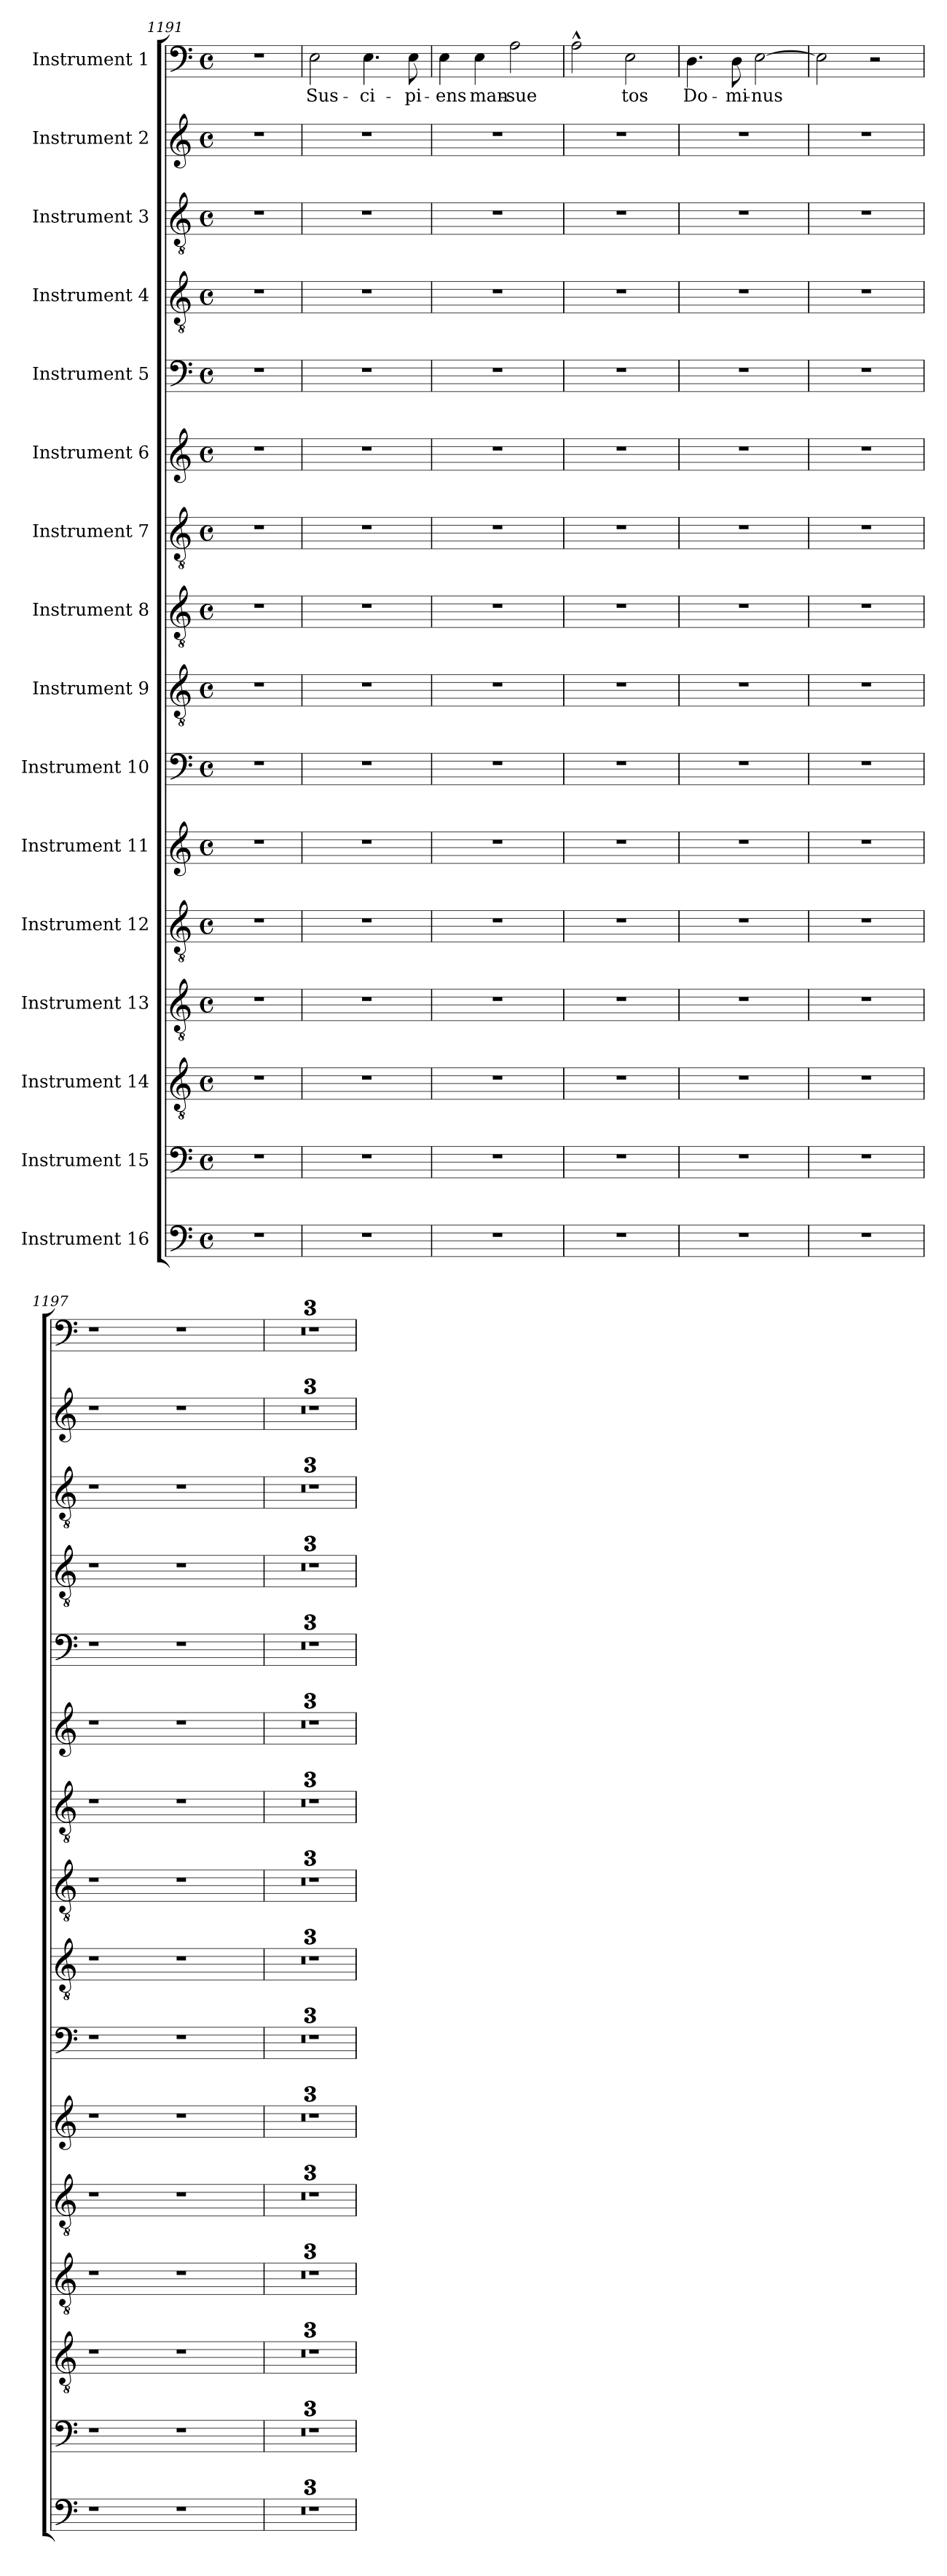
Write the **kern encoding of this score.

**kern	**kern	**kern	**kern	**kern	**kern	**kern	**kern	**kern	**kern	**kern	**kern	**kern	**kern	**kern	**kern	**text
*part16	*part15	*part14	*part13	*part12	*part11	*part10	*part9	*part8	*part7	*part6	*part5	*part4	*part3	*part2	*part1	*part1
*staff16	*staff15	*staff14	*staff13	*staff12	*staff11	*staff10	*staff9	*staff8	*staff7	*staff6	*staff5	*staff4	*staff3	*staff2	*staff1	*staff1
*I"Instrument 16	*I"Instrument 15	*I"Instrument 14	*I"Instrument 13	*I"Instrument 12	*I"Instrument 11	*I"Instrument 10	*I"Instrument 9	*I"Instrument 8	*I"Instrument 7	*I"Instrument 6	*I"Instrument 5	*I"Instrument 4	*I"Instrument 3	*I"Instrument 2	*I"Instrument 1	*
*clefF4	*clefF4	*clefGv2	*clefGv2	*clefGv2	*clefG2	*clefF4	*clefGv2	*clefGv2	*clefGv2	*clefG2	*clefF4	*clefGv2	*clefGv2	*clefG2	*clefF4	*
*k[]	*k[]	*k[]	*k[]	*k[]	*k[]	*k[]	*k[]	*k[]	*k[]	*k[]	*k[]	*k[]	*k[]	*k[]	*k[]	*
*C:	*C:	*C:	*C:	*C:	*C:	*C:	*C:	*C:	*C:	*C:	*C:	*C:	*C:	*C:	*C:	*
*M4/4	*M4/4	*M4/4	*M4/4	*M4/4	*M4/4	*M4/4	*M4/4	*M4/4	*M4/4	*M4/4	*M4/4	*M4/4	*M4/4	*M4/4	*M4/4	*
*met(c)	*met(c)	*met(c)	*met(c)	*met(c)	*met(c)	*met(c)	*met(c)	*met(c)	*met(c)	*met(c)	*met(c)	*met(c)	*met(c)	*met(c)	*met(c)	*
=1191	=1191	=1191	=1191	=1191	=1191	=1191	=1191	=1191	=1191	=1191	=1191	=1191	=1191	=1191	=1191	=1191
1r	1r	1r	1r	1r	1r	1r	1r	1r	1r	1r	1r	1r	1r	1r	1r	.
=1192	=1192	=1192	=1192	=1192	=1192	=1192	=1192	=1192	=1192	=1192	=1192	=1192	=1192	=1192	=1192	=1192
!	!	!	!	!	!	!	!	!	!	!	!	!	!	!	!	!LO:LY:b:cj
1r	1r	1r	1r	1r	1r	1r	1r	1r	1r	1r	1r	1r	1r	1r	2E\	Sus-
!	!	!	!	!	!	!	!	!	!	!	!	!	!	!	!	!LO:LY:b:cj
.	.	.	.	.	.	.	.	.	.	.	.	.	.	.	4.E\	-ci-
!	!	!	!	!	!	!	!	!	!	!	!	!	!	!	!	!LO:LY:b:cj
.	.	.	.	.	.	.	.	.	.	.	.	.	.	.	8E\	-pi-
=1193	=1193	=1193	=1193	=1193	=1193	=1193	=1193	=1193	=1193	=1193	=1193	=1193	=1193	=1193	=1193	=1193
!	!	!	!	!	!	!	!	!	!	!	!	!	!	!	!	!LO:LY:b:cj
1r	1r	1r	1r	1r	1r	1r	1r	1r	1r	1r	1r	1r	1r	1r	4E\	-ens
!	!	!	!	!	!	!	!	!	!	!	!	!	!	!	!	!LO:LY:b:cj
.	.	.	.	.	.	.	.	.	.	.	.	.	.	.	4E\	man-
!	!	!	!	!	!	!	!	!	!	!	!	!	!	!	!	!LO:LY:b:cj
.	.	.	.	.	.	.	.	.	.	.	.	.	.	.	2A\	-sue-
!!LO:LB:g=z
=1194	=1194	=1194	=1194	=1194	=1194	=1194	=1194	=1194	=1194	=1194	=1194	=1194	=1194	=1194	=1194	=1194
!	!	!	!	!	!	!	!	!	!	!	!	!	!	!	!	!LO:LY:b:cj
1r	1r	1r	1r	1r	1r	1r	1r	1r	1r	1r	1r	1r	1r	1r	2A^^>\	--
!	!	!	!	!	!	!	!	!	!	!	!	!	!	!	!	!LO:LY:b:cj
.	.	.	.	.	.	.	.	.	.	.	.	.	.	.	2E\	-tos
=1195	=1195	=1195	=1195	=1195	=1195	=1195	=1195	=1195	=1195	=1195	=1195	=1195	=1195	=1195	=1195	=1195
!	!	!	!	!	!	!	!	!	!	!	!	!	!	!	!	!LO:LY:b:cj
1r	1r	1r	1r	1r	1r	1r	1r	1r	1r	1r	1r	1r	1r	1r	4.D\	Do-
!	!	!	!	!	!	!	!	!	!	!	!	!	!	!	!	!LO:LY:b:cj
.	.	.	.	.	.	.	.	.	.	.	.	.	.	.	8D\	-mi-
!	!	!	!	!	!	!	!	!	!	!	!	!	!	!	!	!LO:LY:b:cj
.	.	.	.	.	.	.	.	.	.	.	.	.	.	.	[>2E\	-nus
=1196	=1196	=1196	=1196	=1196	=1196	=1196	=1196	=1196	=1196	=1196	=1196	=1196	=1196	=1196	=1196	=1196
!	!	!	!	!	!	!	!	!	!	!	!	!	!	!	!	!LO:LY:b:cj
1r	1r	1r	1r	1r	1r	1r	1r	1r	1r	1r	1r	1r	1r	1r	2E\]	.
.	.	.	.	.	.	.	.	.	.	.	.	.	.	.	2r	.
=1197	=1197	=1197	=1197	=1197	=1197	=1197	=1197	=1197	=1197	=1197	=1197	=1197	=1197	=1197	=1197	=1197
1r	1r	1r	1r	1r	1r	1r	1r	1r	1r	1r	1r	1r	1r	1r	1r	.
1r	1r	1r	1r	1r	1r	1r	1r	1r	1r	1r	1r	1r	1r	1r	1r	.
=1198	=1198	=1198	=1198	=1198	=1198	=1198	=1198	=1198	=1198	=1198	=1198	=1198	=1198	=1198	=1198	=1198
1r	1r	1r	1r	1r	1r	1r	1r	1r	1r	1r	1r	1r	1r	1r	1r	.
=1199	=1199	=1199	=1199	=1199	=1199	=1199	=1199	=1199	=1199	=1199	=1199	=1199	=1199	=1199	=1199	=1199
1r	1r	1r	1r	1r	1r	1r	1r	1r	1r	1r	1r	1r	1r	1r	1r	.
=1200	=1200	=1200	=1200	=1200	=1200	=1200	=1200	=1200	=1200	=1200	=1200	=1200	=1200	=1200	=1200	=1200
1r	1r	1r	1r	1r	1r	1r	1r	1r	1r	1r	1r	1r	1r	1r	1r	.
=	=	=	=	=	=	=	=	=	=	=	=	=	=	=	=	=
*-	*-	*-	*-	*-	*-	*-	*-	*-	*-	*-	*-	*-	*-	*-	*-	*-
